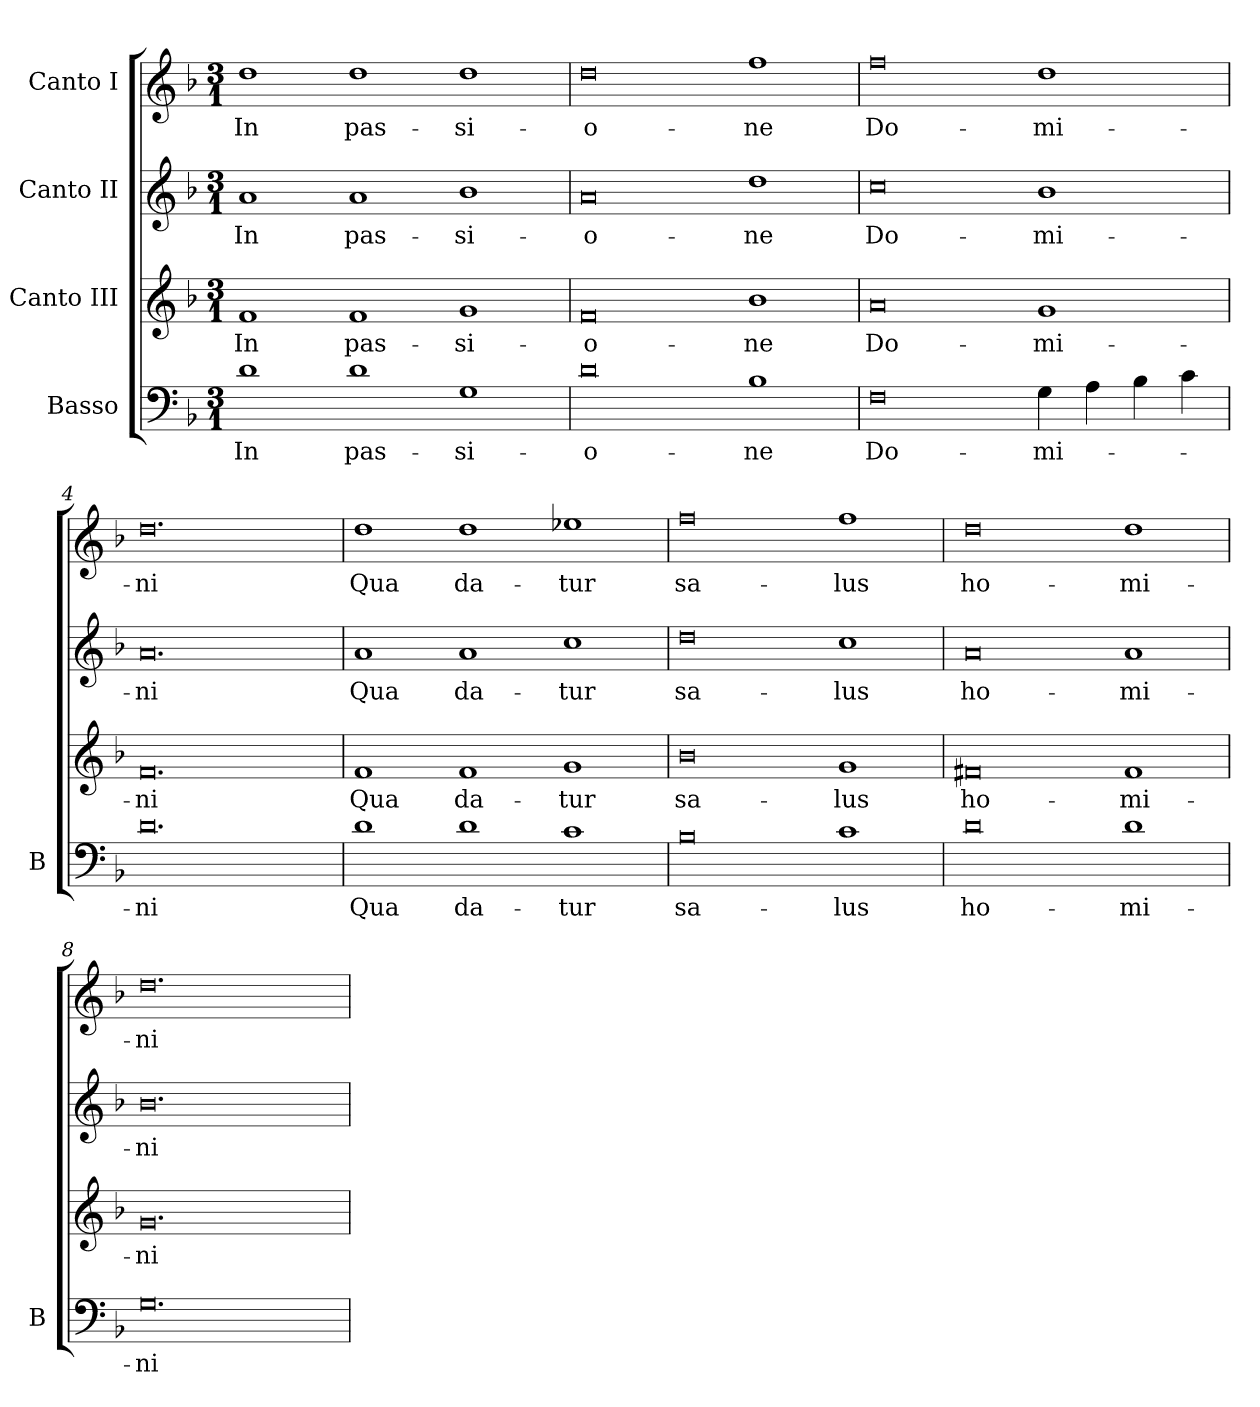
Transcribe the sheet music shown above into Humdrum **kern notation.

**kern	**text	**kern	**text	**kern	**text	**kern	**text
*part4	*part4	*part3	*part3	*part2	*part2	*part1	*part1
*staff4	*staff4	*staff3	*staff3	*staff2	*staff2	*staff1	*staff1
*I"Basso	*	*I"Canto III	*	*I"Canto II	*	*I"Canto I	*
*I'B	*	*	*	*	*	*	*
*clefF4	*	*clefG2	*	*clefG2	*	*clefG2	*
*k[b-]	*	*k[b-]	*	*k[b-]	*	*k[b-]	*
*M3/1	*	*M3/1	*	*M3/1	*	*M3/1	*
=1	=1	=1	=1	=1	=1	=1	=1
1d	In	1f	In	1a	In	1dd	In
1d	pas-	1f	pas-	1a	pas-	1dd	pas-
1G	-si-	1g	-si-	1b-	-si-	1dd	-si-
=2	=2	=2	=2	=2	=2	=2	=2
0d	-o-	0f	-o-	0a	-o-	0dd	-o-
1B-	-ne	1b-	-ne	1dd	-ne	1ff	-ne
=3	=3	=3	=3	=3	=3	=3	=3
0F	Do-	0a	Do-	0cc	Do-	0ff	Do-
4G\	-mi-	1g	-mi-	1b-	-mi-	1dd	-mi-
4A\	.	.	.	.	.	.	.
4B-\	.	.	.	.	.	.	.
4c\	.	.	.	.	.	.	.
=4	=4	=4	=4	=4	=4	=4	=4
0.d	-ni	0.f	-ni	0.a	-ni	0.dd	-ni
=5	=5	=5	=5	=5	=5	=5	=5
1d	Qua	1f	Qua	1a	Qua	1dd	Qua
1d	da-	1f	da-	1a	da-	1dd	da-
1c	-tur	1g	-tur	1cc	-tur	1ee-X	-tur
=6	=6	=6	=6	=6	=6	=6	=6
0B-	sa-	0b-	sa-	0dd	sa-	0ff	sa-
1c	-lus	1g	-lus	1cc	-lus	1ff	-lus
=7	=7	=7	=7	=7	=7	=7	=7
0d	ho-	0f#X	ho-	0a	ho-	0dd	ho-
1d	-mi-	1f#	-mi-	1a	-mi-	1dd	-mi-
=8	=8	=8	=8	=8	=8	=8	=8
0.G	-ni	0.g	-ni	0.b-	-ni	0.dd	-ni
=	=	=	=	=	=	=	=
*-	*-	*-	*-	*-	*-	*-	*-
